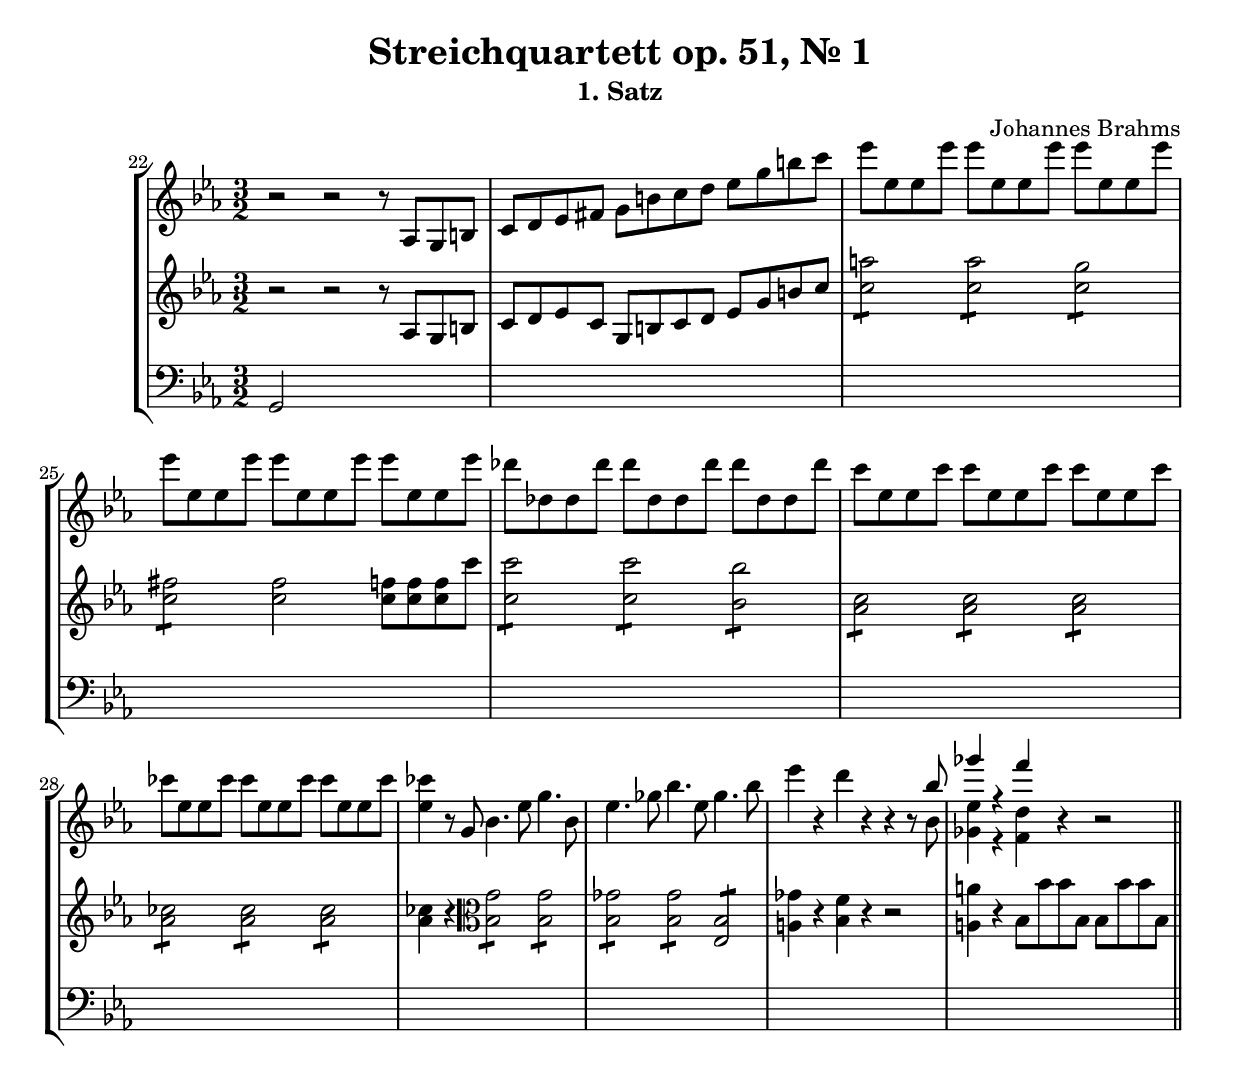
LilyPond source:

\version "2.14.2"
\include "deutsch.ly"

\header
{
  composer = #"Johannes Brahms"
  title = #"Streichquartett op. 51, Nr. 1"
  subtitle = #"1. Satz"
}

\score
{
\new StaffGroup
<<
\new Staff
{
\set Score.currentBarNumber = #22
\clef treble \key c \minor \time 3/2
\bar ""
\relative as {r2 r r8 as g h c d es fis g h c d es g h c
es es, es es' es es, es es' es es, es es' 
es es, es es' es es, es es' es es, es es' 
	      des des, des des' des des, des des' des des, des des'
	      c es, es c' c es, es c' c es, es c' 
	      ces es, es ces' ces es, es ces' ces es, es ces'
	      <ces es,>4 r8 g, b4. es8 g4. b,8
	      es4. ges8 b4. es,8 ges4. b8
	      es4 r d r r r8
<<
  {b ges'4 r f}
  \\
{b,,8 <ges es'>4 r <f d'>}
  >>
	      r r2
	    }
\bar "||"
}
\new Staff
{
\clef treble \key c \minor \time 3/2
\relative as {r2 r r8 as g h c d es c g h c d es g h c
	      <c a'>2:8 <c a'>: <c g'>:
	      <c fis>: <c fis> <c f>8 <c f> <c f> c'
	      <c c,>2:8 <c c,>: <b b,>:
	      <c, as>: <c as>: <c as>:
	      <ces as>: <ces as>: <ces as>:
	      <ces as>4 r \clef alto <g b,>2:8 <g b,>:
	      <ges b,>: <ges b,>: <b, es,>:
	      <ges' a,>4 r <f b,> r r2
	      <a a,>4 r b,8 b' b b, b b' b b, 
}
}
\new Staff
{
\clef bass \key c \minor \time 3/2
g,2 s2 s
s1.*10
}
>>
\layout {}
}

